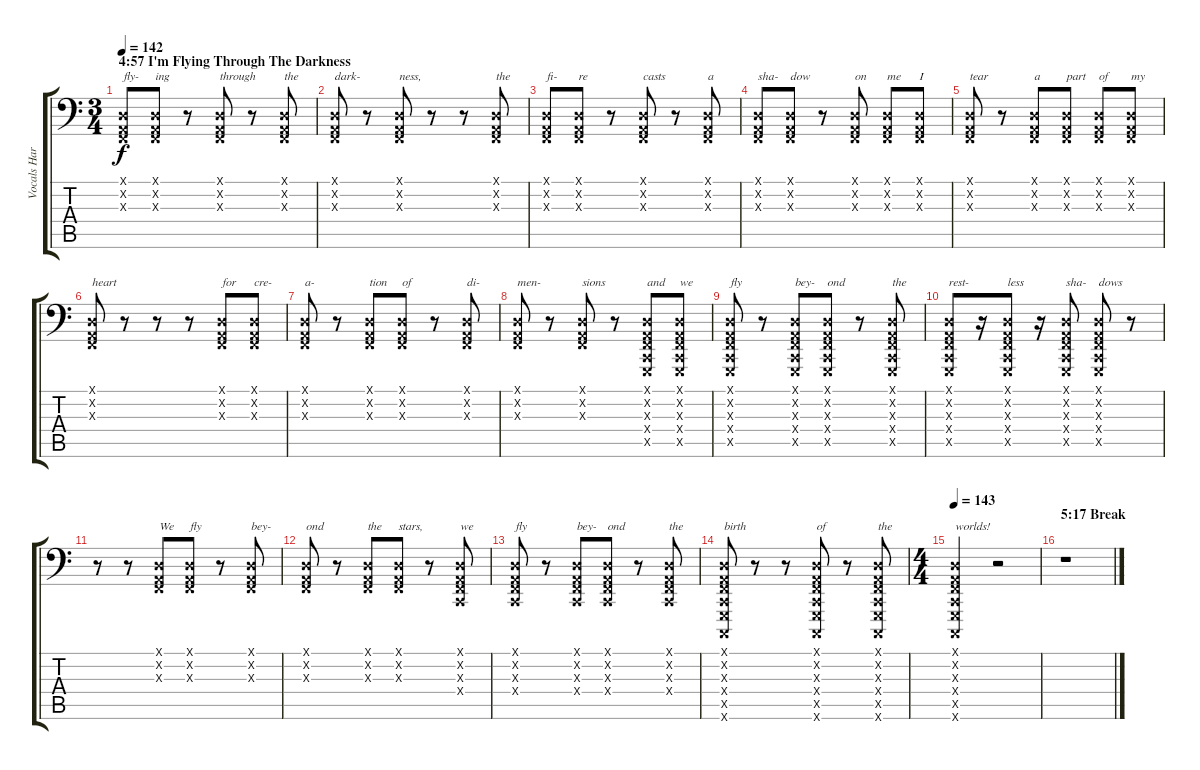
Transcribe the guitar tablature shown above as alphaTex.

\track ("Vocals Harsh (Jari)" "Vocals Har") {instrument timpani}
\staff {score tabs}
\tuning (D3 A2 F2 C2 G1 C1) {hide}
\ts (3 4)
\section ("" "4:57 I'm Flying Through The Darkness")
\tempo 142
\clef f4
\ks c
(0.1{x} 0.2{x} 0.3{x}).8{txt "fly-" dy f} (0.1{x} 0.2{x} 0.3{x}).8{txt "ing"} r.8 (0.1{x} 0.2{x} 0.3{x}).8{txt "through"} r.8 (0.1{x} 0.2{x} 0.3{x}).8{txt "the"} |
(0.1{x} 0.2{x} 0.3{x}).8{txt "dark-"} r.8 (0.1{x} 0.2{x} 0.3{x}).8{txt "ness,"} r.8 r.8 (0.1{x} 0.2{x} 0.3{x}).8{txt "the"} |
(0.1{x} 0.2{x} 0.3{x}).8{txt "fi-"} (0.1{x} 0.2{x} 0.3{x}).8{txt "re"} r.8 (0.1{x} 0.2{x} 0.3{x}).8{txt "casts"} r.8 (0.1{x} 0.2{x} 0.3{x}).8{txt "a"} |
(0.1{x} 0.2{x} 0.3{x}).8{txt "sha-"} (0.1{x} 0.2{x} 0.3{x}).8{txt "dow"} r.8 (0.1{x} 0.2{x} 0.3{x}).8{txt "on"} (0.1{x} 0.2{x} 0.3{x}).8{txt "me"} (0.1{x} 0.2{x} 0.3{x}).8{txt "I"} |
(0.1{x} 0.2{x} 0.3{x}).8{txt "tear"} r.8 (0.1{x} 0.2{x} 0.3{x}).8{txt "a"} (0.1{x} 0.2{x} 0.3{x}).8{txt "part"} (0.1{x} 0.2{x} 0.3{x}).8{txt "of"} (0.1{x} 0.2{x} 0.3{x}).8{txt "my"} |
(0.1{x} 0.2{x} 0.3{x}).8{txt "heart"} r.8 r.8 r.8 (0.1{x} 0.2{x} 0.3{x}).8{txt "for"} (0.1{x} 0.2{x} 0.3{x}).8{txt "cre-"} |
(0.1{x} 0.2{x} 0.3{x}).8{txt "a-"} r.8 (0.1{x} 0.2{x} 0.3{x}).8{txt "tion"} (0.1{x} 0.2{x} 0.3{x}).8{txt "of"} r.8 (0.1{x} 0.2{x} 0.3{x}).8{txt "di-"} |
(0.1{x} 0.2{x} 0.3{x}).8{txt "men-"} r.8 (0.1{x} 0.2{x} 0.3{x}).8{txt "sions"} r.8 (0.1{x} 0.2{x} 0.3{x} 0.4{x} 0.5{x}).8{txt "and"} (0.1{x} 0.2{x} 0.3{x} 0.4{x} 0.5{x}).8{txt "we"} |
(0.1{x} 0.2{x} 0.3{x} 0.4{x} 0.5{x}).8{txt "fly"} r.8 (0.1{x} 0.2{x} 0.3{x} 0.4{x} 0.5{x}).8{txt "bey-"} (0.1{x} 0.2{x} 0.3{x} 0.4{x} 0.5{x}).8{txt "ond"} r.8 (0.1{x} 0.2{x} 0.3{x} 0.4{x} 0.5{x}).8{txt "the"} |
(0.1{x} 0.2{x} 0.3{x} 0.4{x} 0.5{x}).8{txt "rest-"} r.16 (0.1{x} 0.2{x} 0.3{x} 0.4{x} 0.5{x}).8{txt "less"} r.16 (0.1{x} 0.2{x} 0.3{x} 0.4{x} 0.5{x}).8{txt "sha-"} (0.1{x} 0.2{x} 0.3{x} 0.4{x} 0.5{x}).8{txt "dows"} r.8 |
r.8 r.8 (0.1{x} 0.2{x} 0.3{x}).8{txt "We"} (0.1{x} 0.2{x} 0.3{x}).8{txt "fly"} r.8 (0.1{x} 0.2{x} 0.3{x}).8{txt "bey-"} |
(0.1{x} 0.2{x} 0.3{x}).8{txt "ond"} r.8 (0.1{x} 0.2{x} 0.3{x}).8{txt "the"} (0.1{x} 0.2{x} 0.3{x}).8{txt "stars,"} r.8 (0.1{x} 0.2{x} 0.3{x} 0.4{x}).8{txt "we"} |
(0.1{x} 0.2{x} 0.3{x} 0.4{x}).8{txt "fly"} r.8 (0.1{x} 0.2{x} 0.3{x} 0.4{x}).8{txt "bey-"} (0.1{x} 0.2{x} 0.3{x} 0.4{x}).8{txt "ond"} r.8 (0.1{x} 0.2{x} 0.3{x} 0.4{x}).8{txt "the"} |
(0.1{x} 0.2{x} 0.3{x} 0.4{x} 0.5{x} 0.6{x}).8{txt "birth"} r.8 r.8 (0.1{x} 0.2{x} 0.3{x} 0.4{x} 0.5{x} 0.6{x}).8{txt "of"} r.8 (0.1{x} 0.2{x} 0.3{x} 0.4{x} 0.5{x} 0.6{x}).8{txt "the"} |
\ts (4 4)
\tempo 143
(0.1{x} 0.2{x} 0.3{x} 0.4{x} 0.5{x} 0.6{x}).2{txt "worlds!"} r.2 |
\section ("" "5:17 Break")
r.1
